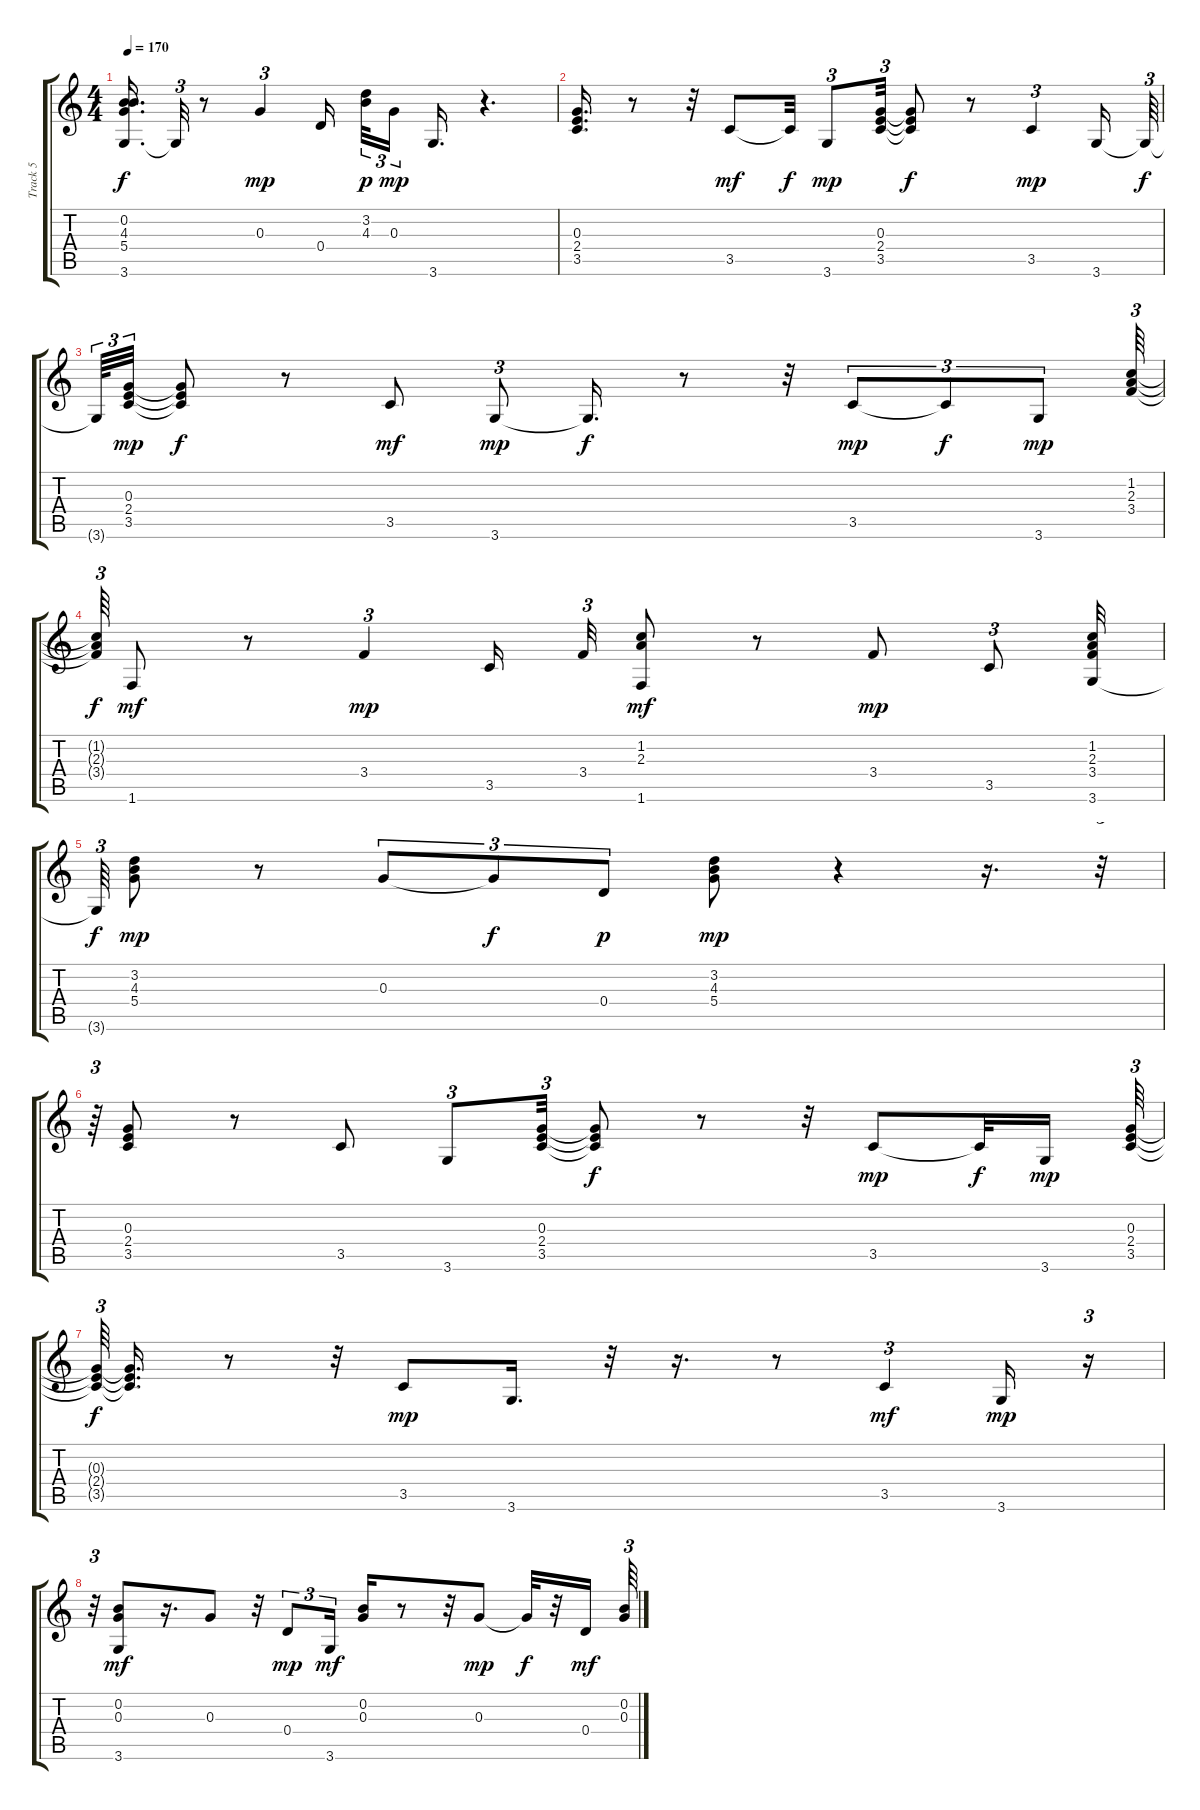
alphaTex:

\track ("Track 5" "Track 5") {instrument acousticguitarnylon}
\staff {score tabs}
\tuning (E4 B3 G3 D3 A2 E2) {hide}
\ts (4 4)
\tempo 170
\clef g2
\ks c
(0.2{t} 4.3{t} 5.4{t} 3.6{t}).16{d dy f} 3.6{t}.32{tu (3 2)} r.8 0.3.4{tu (3 2) dy mp} 0.4.16 (3.2 4.3).32{tu (3 2) dy p} 0.3.16{tu (3 2) dy mp} 3.6.16{d} r.4{d} |
(0.3 2.4 3.5).16{d} r.8 r.32 3.5.8{dy mf} 3.5{t}.32{dy f} 3.6.8{tu (3 2) dy mp} (0.3 2.4 3.5).32{tu (3 2)} (0.3{t} 2.4{t} 3.5{t}).8{dy f} r.8 3.5.4{tu (3 2) dy mp} 3.6.16 3.6{t}.64{tu (3 2) dy f} |
3.6{t}.64{tu (3 2)} (0.3 2.4 3.5).32{tu (3 2) dy mp} (0.3{t} 2.4{t} 3.5{t}).8{dy f} r.8 3.5.8{dy mf} 3.6.8{tu (3 2) dy mp} 3.6{t}.16{d dy f} r.8 r.32 3.5.8{tu (3 2) dy mp} 3.5{t}.8{tu (3 2) dy f} 3.6.8{tu (3 2) dy mp} (1.2 2.3 3.4).64{tu (3 2)} |
(1.2{t} 2.3{t} 3.4{t}).64{tu (3 2) dy f} 1.6.8{dy mf} r.8 3.4.4{tu (3 2) dy mp} 3.5.16 3.4.32{tu (3 2)} (1.2 2.3 1.6).8{dy mf} r.8 3.4.8{dy mp} 3.5.8{tu (3 2)} (1.2 2.3 3.4 3.6).32 |
3.6{t}.64{tu (3 2) dy f} (3.2 4.3 5.4).8{dy mp} r.8 0.3.8{tu (3 2)} 0.3{t}.8{tu (3 2) dy f} 0.4.8{tu (3 2) dy p} (3.2 4.3 5.4).8{dy mp} r.4 r.16{d} r.32{tu (3 2)} |
r.64{tu (3 2)} (0.3 2.4 3.5).8 r.8 3.5.8 3.6.8{tu (3 2)} (0.3 2.4 3.5).32{tu (3 2)} (0.3{t} 2.4{t} 3.5{t}).8{dy f} r.8 r.32 3.5.8{dy mp} 3.5{t}.32{dy f} 3.6.16{dy mp} (0.3 2.4 3.5).64{tu (3 2)} |
(0.3{t} 2.4{t} 3.5{t}).64{tu (3 2) dy f} (0.3{t} 2.4{t} 3.5{t}).16{d} r.8 r.32 3.5.8{dy mp} 3.6.16{d} r.32 r.16{d} r.8 3.5.4{tu (3 2) dy mf} 3.6.16{dy mp} r.16{tu (3 2)} |
r.32{tu (3 2)} (0.2 0.3 3.6).8{dy mf} r.16{d} 0.3.8 r.32 0.4.8{tu (3 2) dy mp} 3.6.16{tu (3 2) dy mf} (0.2 0.3).16 r.8 r.32 0.3.8{dy mp} 0.3{t}.32{dy f} r.32 0.4.16{dy mf} (0.2 0.3).64{tu (3 2)}
